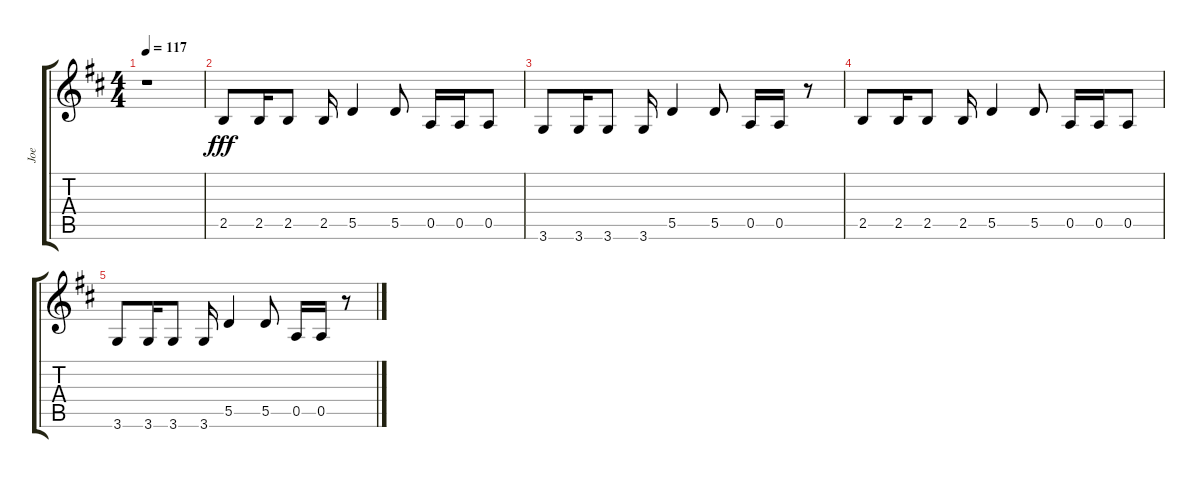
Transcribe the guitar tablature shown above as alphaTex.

\track ("Joe" "Joe") {instrument distortionguitar}
\staff {score tabs}
\tuning (E4 B3 G3 D3 A2 E2) {hide}
\ts (4 4)
\tempo 117
\clef g2
\ks d
r.1{dy f} |
2.5.8{dy fff} 2.5.16 2.5.8 2.5.16 5.5.4 5.5.8 0.5.16 0.5.16 0.5.8 |
3.6.8 3.6.16 3.6.8 3.6.16 5.5.4 5.5.8 0.5.16 0.5.16 r.8 |
2.5.8 2.5.16 2.5.8 2.5.16 5.5.4 5.5.8 0.5.16 0.5.16 0.5.8 |
3.6.8 3.6.16 3.6.8 3.6.16 5.5.4 5.5.8 0.5.16 0.5.16 r.8
